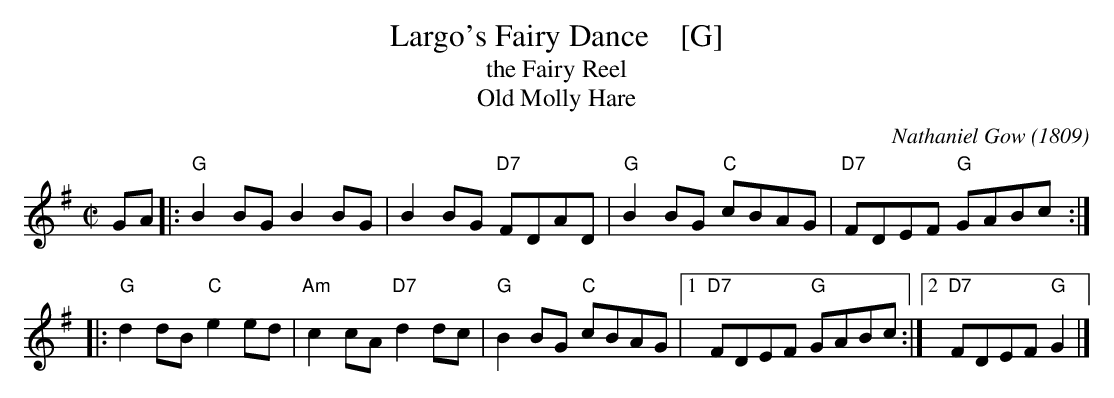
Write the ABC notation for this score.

X:1
T: Largo's Fairy Dance    [G]
T: the Fairy Reel
T: Old Molly Hare
C: Nathaniel Gow
O: 1809
L: 1/8
M: C|
K: G
GA \
|: "G"B2BG B2BG | B2BG "D7"FDAD | "G"B2BG "C"cBAG | "D7"FDEF "G"GABc :|
|: "G"d2dB "C"e2ed | "Am"c2cA "D7"d2dc | "G"B2BG "C"cBAG |1 "D7"FDEF "G"GABc :|2 "D7"FDEF "G"G2 |]
